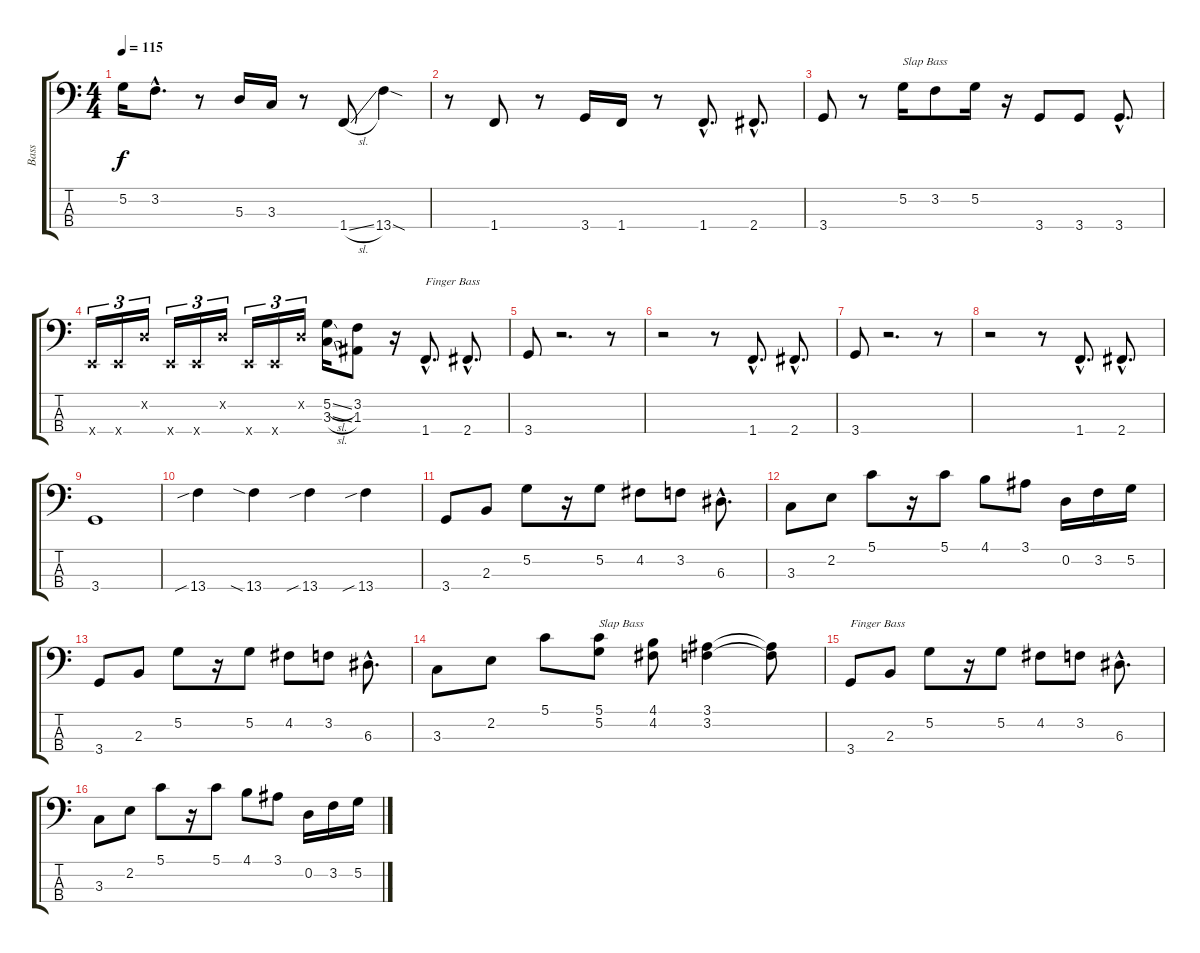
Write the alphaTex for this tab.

\track ("Bass" "Bass") {instrument electricbassfinger}
\staff {score tabs}
\tuning (G2 D2 A1 E1) {hide}
\ts (4 4)
\tempo 115
\clef f4
\ks c
5.2.16{dy f} 3.2{hac}.8{d} r.8 5.3.16 3.3.16 r.8 1.4{sl}.8 13.4{sod}.4 |
r.8 1.4.8 r.8 3.4.16 1.4.16 r.8 1.4{hac}.8{d} 2.4{hac}.8{d} |
3.4.8 r.8 5.2.16{txt "Slap Bass" instrument slapbass1} 3.2.8 5.2.16 r.16 3.4.8 3.4.8 3.4{hac}.8{d} |
0.4{x}.16{tu (3 2)} 0.4{x}.16{tu (3 2)} 0.2{x}.16{tu (3 2)} 0.4{x}.16{tu (3 2)} 0.4{x}.16{tu (3 2)} 0.2{x}.16{tu (3 2)} 0.4{x}.16{tu (3 2)} 0.4{x}.16{tu (3 2)} 0.2{x}.16{tu (3 2)} (5.2{sl} 3.3{sl}).16 (3.2 1.3).8 r.16 1.4{hac}.8{d txt "Finger Bass" instrument electricbassfinger} 2.4{hac}.8{d} |
3.4.8 r.2{d} r.8 |
r.2 r.8 1.4{hac}.8{d} 2.4{hac}.8{d} |
3.4.8 r.2{d} r.8 |
r.2 r.8 1.4{hac}.8{d} 2.4{hac}.8{d} |
3.4.1 |
13.4{sib}.4 13.4{sia}.4 13.4{sib}.4 13.4{sib}.4 |
3.4.8 2.3.8 5.2.8 r.16 5.2.8 4.2.8 3.2.8 6.3{hac}.8{d} |
3.3.8 2.2.8 5.1.8 r.16 5.1.8 4.1.8 3.1.8 0.2.16 3.2.16 5.2.16 |
3.4.8 2.3.8 5.2.8 r.16 5.2.8 4.2.8 3.2.8 6.3{hac}.8{d} |
3.3.8 2.2.8 5.1.8 (5.1 5.2).8{txt "Slap Bass" instrument slapbass1} (4.1 4.2).8 (3.1 3.2).4 (3.1{t} 3.2{t}).8 |
3.4.8{txt "Finger Bass" instrument electricbassfinger} 2.3.8 5.2.8 r.16 5.2.8 4.2.8 3.2.8 6.3{hac}.8{d} |
3.3.8 2.2.8 5.1.8 r.16 5.1.8 4.1.8 3.1.8 0.2.16 3.2.16 5.2.16
